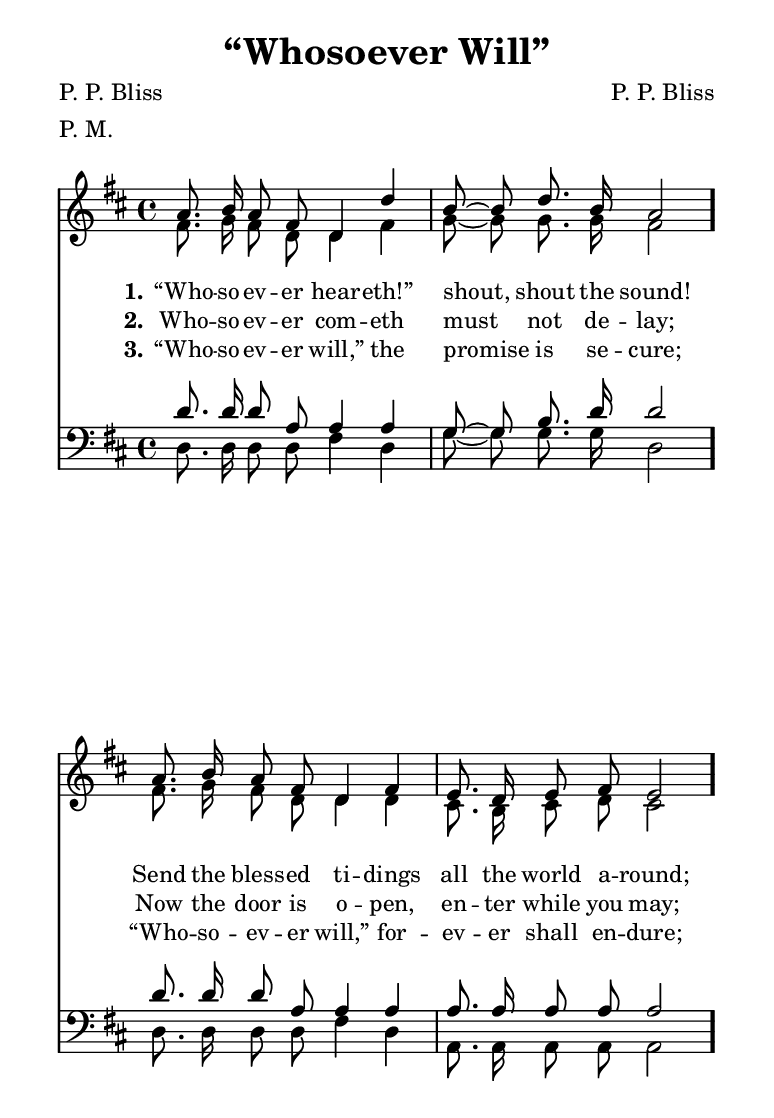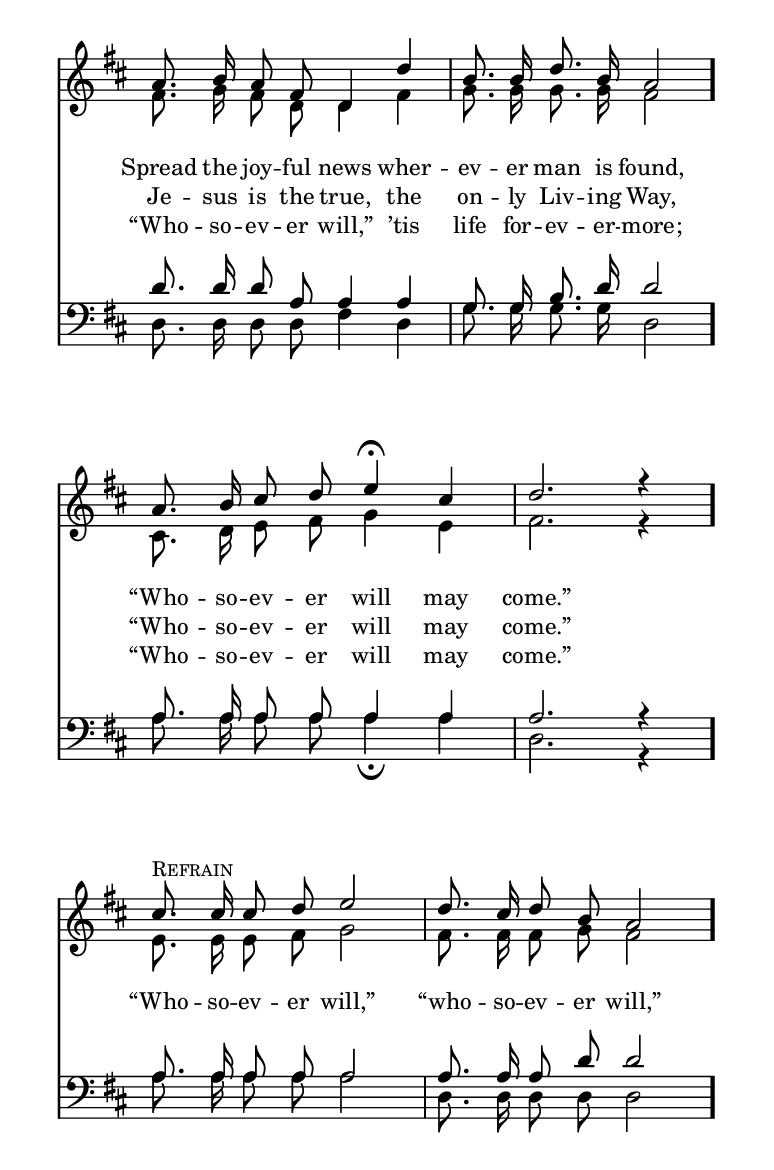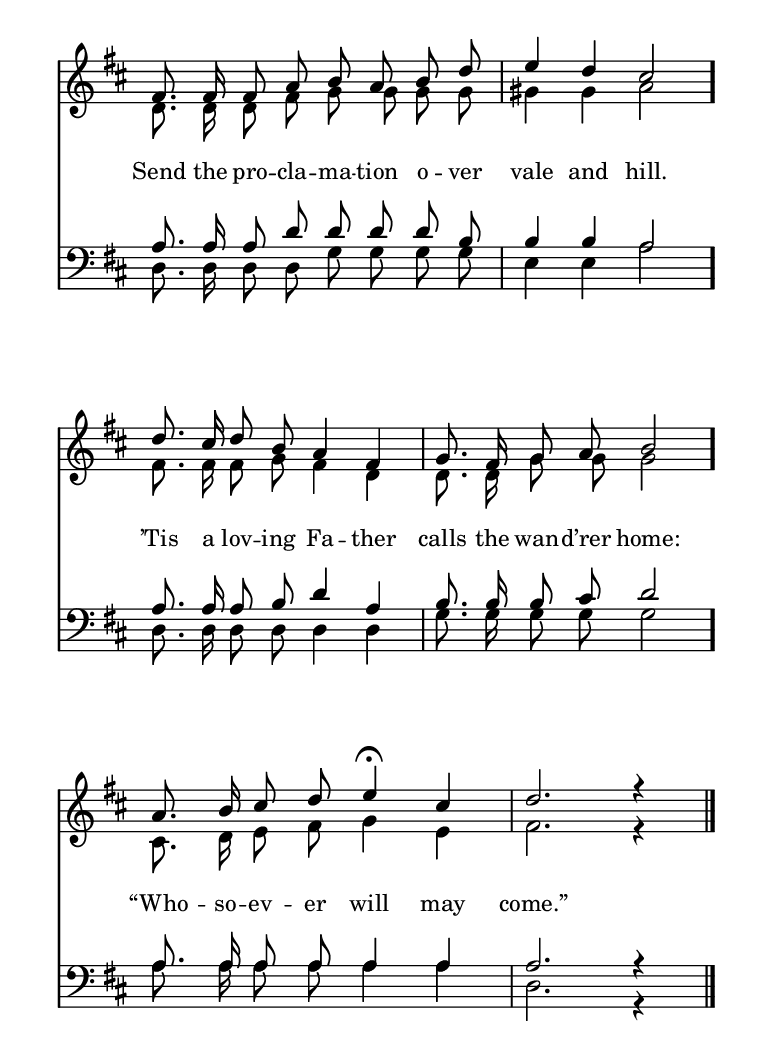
\include "common/global.ily"
\paper {
  \include "common/paper.ily"
  ragged-last-bottom = ##t
  page-count = #(cond (is-eogsized 2) (#t #f))
}

\header{
  hymnnumber = "138"
  title = "“Whosoever Will”"
  tunename = ""
  meter = "P. M."
  poet = "P. P. Bliss"
  composer = "P. P. Bliss"
  %copyright = ""
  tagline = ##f
}

% for fermata in MIDI
ta = { \tempo 4=80 }
tb = { \tempo 4=40 }

patternAA = { c8. c16 c8 c8 c4 c4 | c8 ~ c8  c8. c16 c2 }
patternAB = { c8. c16 c8 c8 c4 c4 | c8.  c16 c8  c8  c2 }
patternAC = { c8. c16 c8 c8 c4 c4 | c8.  c16 c8. c16 c2 }

patternBA = { c8. c16 c8 c8 \tb c4 \ta c4 | c2. c4 }

patternCA = { c8. c16 c8 c8 c2 }

patternDA = { c8. c16 c8 c8 c8 c8 c8 c8 | c4 c4 c2 }

global = {
  \include "common/overrides.ily"
  \override Staff.TimeSignature.style = #'()
  \time 4/4
  \override Score.MetronomeMark.transparent = ##t % hide all fermata changes too
  \ta
  \key d \major
  %\partial 4
  \autoBeamOff
}

notesSoprano = {
\global
\relative c'' {

  \changePitch \patternAA { a b a fis d d' | b b d b a }
  \changePitch \patternAB { a b a fis d fis | e d e fis e }
  \changePitch \patternAC { a b a fis d d' | b b d b a }
  \changePitch \patternBA { a b cis d e \fermata cis | d r }

  << s^\markup { \small \caps "Refrain" }
  \changePitch \patternCA { cis cis cis d e | d cis d b a } >>
  \changePitch \patternDA { fis fis fis a b a b d | e d cis }
  \changePitch \patternAB { d cis d b a fis | g fis g a b }
  \changePitch \patternBA { a b cis d e \fermata cis | d r }

  \bar "|."

}
}

notesAlto = {
\global
\relative e' {

  \changePitch \patternAA { fis g fis d d fis | g g g g fis }
  \changePitch \patternAB { fis g fis d d d | cis b cis d cis }
  \changePitch \patternAC { fis g fis d d fis | g g g g fis }
  \changePitch \patternBA { cis d e fis g e | fis r }

  \changePitch \patternCA { e e e fis g | fis fis fis g fis }
  \changePitch \patternDA { d d d fis g g g g | gis gis a }
  \changePitch \patternAB { fis fis fis g fis d | d d g g g }
  \changePitch \patternBA { cis, d e fis g e | fis r }

}
}

notesTenor = {
\global
\relative a {

  \changePitch \patternAA { d d d a a a | g g b d d }
  \changePitch \patternAB { d d d a a a | a a a a a }
  \changePitch \patternAC { d d d a a a | g g b d d }
  \changePitch \patternBA { a a a a a a | a r }

  \changePitch \patternCA { a a a a a | a a a d d }
  \changePitch \patternDA { a a a d d d d b | b b a }
  \changePitch \patternAB { a a a b d a | b b b cis d }
  \changePitch \patternBA { a a a a a a | a r }

}
}

notesBass = {
\global
\relative f {

  \changePitch \patternAA { d d d d fis d | g g g g d }
  \changePitch \patternAB { d d d d fis d | a a a a a }
  \changePitch \patternAC { d d d d fis d | g g g g d }
  \changePitch \patternBA { a' a a a a \fermata a | d, r }

  \changePitch \patternCA { a' a a a a | d, d d d d }
  \changePitch \patternDA { d d d d g g g g | e e a }
  \changePitch \patternAB { d, d d d d d | g g g g g }
  \changePitch \patternBA { a a a a a a | d, r }

}
}

Refrain = \lyricmode {

“Who -- so -- ev -- er will,” “who -- so -- ev -- er will,” \bar "."
Send the pro -- cla -- ma -- tion o -- ver vale and hill. \bar "."
’Tis a lov -- ing Fa -- ther calls the wan -- d’rer home: \bar "."
“Who -- so -- ev -- er will may come.” \bar "."

}

wordsA = \lyricmode {
\set stanza = "1."

“Who -- so -- ev -- er hear -- eth!” shout, shout the sound! \bar "."
Send the bless -- ed ti -- dings all the world a -- round; \bar "."
Spread the joy -- ful news wher -- ev -- er man is found, \bar "."
“Who -- so -- ev -- er will may come.” \bar "." \break

}

wordsB = \lyricmode {
\set stanza = "2."

Who -- so -- ev -- er com -- eth must not de -- lay;
Now the door is o -- pen, en -- ter while you may;
Je -- sus is the true, the on -- ly Liv -- ing Way,
“Who -- so -- ev -- er will may come.”

\Refrain

}

wordsC = \lyricmode {
\set stanza = "3."

“Who -- so -- ev -- er will,” the promise is se -- cure;
“Who -- so -- ev -- er will,” for -- ev -- er shall en -- dure;
“Who -- so -- ev -- er will,” ’tis life for -- ev -- er -- more;
“Who -- so -- ev -- er will may come.”

}

\score {
  \context ChoirStaff <<
    \context Staff = upper <<
      \set ChoirStaff.systemStartDelimiter = #'SystemStartBar
      \context Voice  = sopranos { \voiceOne << \notesSoprano >> }
      \context Voice  = altos { \voiceTwo << \notesAlto >> }
      \context Lyrics = one   \lyricsto sopranos \wordsA
      \context Lyrics = two   \lyricsto sopranos \wordsB
      \context Lyrics = three \lyricsto sopranos \wordsC
    >>
    \context Staff = men <<
      \clef bass
      \context Voice  = tenors { \voiceOne << \notesTenor >> }
      \context Voice  = basses { \voiceTwo << \notesBass >> }
    >>
  >>
  \layout {
    \include "common/layout.ily"
  }
  \midi{
    \include "common/midi.ily"
  }
}

\version "2.18.0"  % necessary for upgrading to future LilyPond versions.

% vi:set et ts=2 sw=2 ai nocindent syntax=lilypond:
